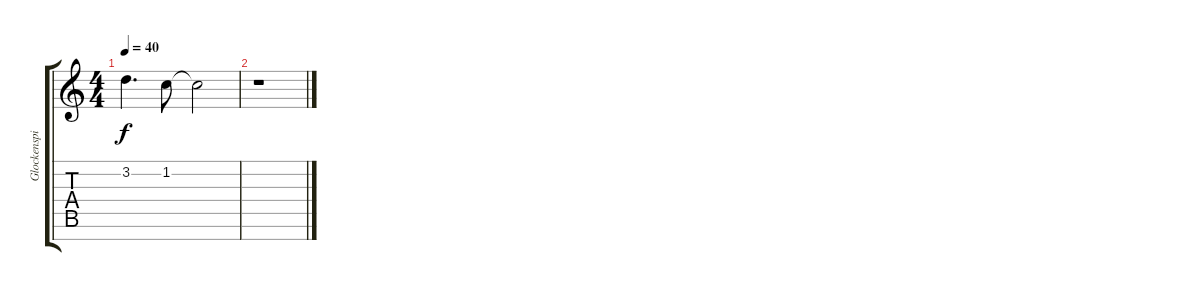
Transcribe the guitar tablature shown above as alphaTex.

\track ("Glockenspiel" "Glockenspi") {instrument vibraphone}
\staff {score tabs}
\tuning (E5 B4 G4 D4 A3 E3 B2) {hide}
\ts (4 4)
\tempo 40
\clef g2
\ks c
3.2.4{d dy f} 1.2.8 1.2{t}.2 |
r.1
